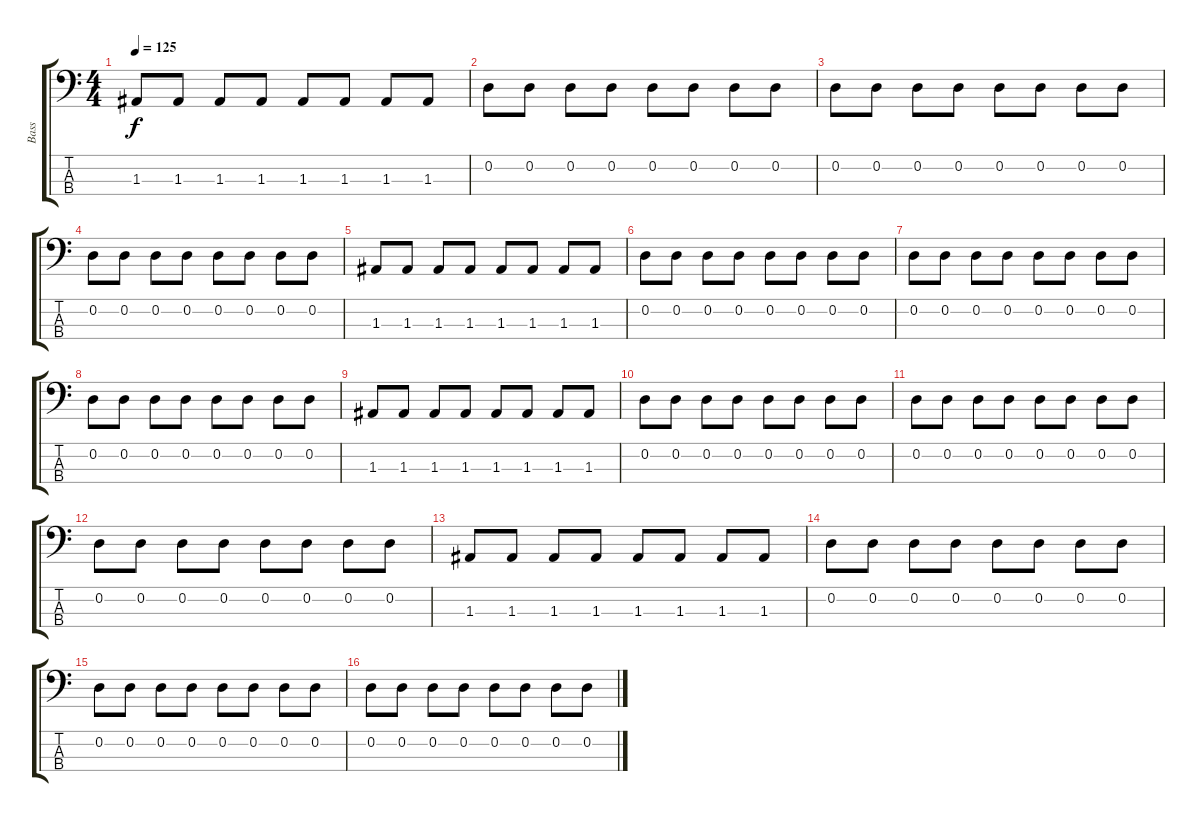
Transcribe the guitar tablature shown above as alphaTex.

\track ("Bass" "Bass") {instrument electricbassfinger}
\staff {score tabs}
\tuning (G2 D2 A1 D1) {hide}
\ts (4 4)
\tempo 125
\clef f4
\ks c
1.3.8{dy f} 1.3.8 1.3.8 1.3.8 1.3.8 1.3.8 1.3.8 1.3.8 |
0.2.8 0.2.8 0.2.8 0.2.8 0.2.8 0.2.8 0.2.8 0.2.8 |
0.2.8 0.2.8 0.2.8 0.2.8 0.2.8 0.2.8 0.2.8 0.2.8 |
0.2.8 0.2.8 0.2.8 0.2.8 0.2.8 0.2.8 0.2.8 0.2.8 |
1.3.8 1.3.8 1.3.8 1.3.8 1.3.8 1.3.8 1.3.8 1.3.8 |
0.2.8 0.2.8 0.2.8 0.2.8 0.2.8 0.2.8 0.2.8 0.2.8 |
0.2.8 0.2.8 0.2.8 0.2.8 0.2.8 0.2.8 0.2.8 0.2.8 |
0.2.8 0.2.8 0.2.8 0.2.8 0.2.8 0.2.8 0.2.8 0.2.8 |
1.3.8 1.3.8 1.3.8 1.3.8 1.3.8 1.3.8 1.3.8 1.3.8 |
0.2.8 0.2.8 0.2.8 0.2.8 0.2.8 0.2.8 0.2.8 0.2.8 |
0.2.8 0.2.8 0.2.8 0.2.8 0.2.8 0.2.8 0.2.8 0.2.8 |
0.2.8 0.2.8 0.2.8 0.2.8 0.2.8 0.2.8 0.2.8 0.2.8 |
1.3.8 1.3.8 1.3.8 1.3.8 1.3.8 1.3.8 1.3.8 1.3.8 |
0.2.8 0.2.8 0.2.8 0.2.8 0.2.8 0.2.8 0.2.8 0.2.8 |
0.2.8 0.2.8 0.2.8 0.2.8 0.2.8 0.2.8 0.2.8 0.2.8 |
0.2.8 0.2.8 0.2.8 0.2.8 0.2.8 0.2.8 0.2.8 0.2.8
